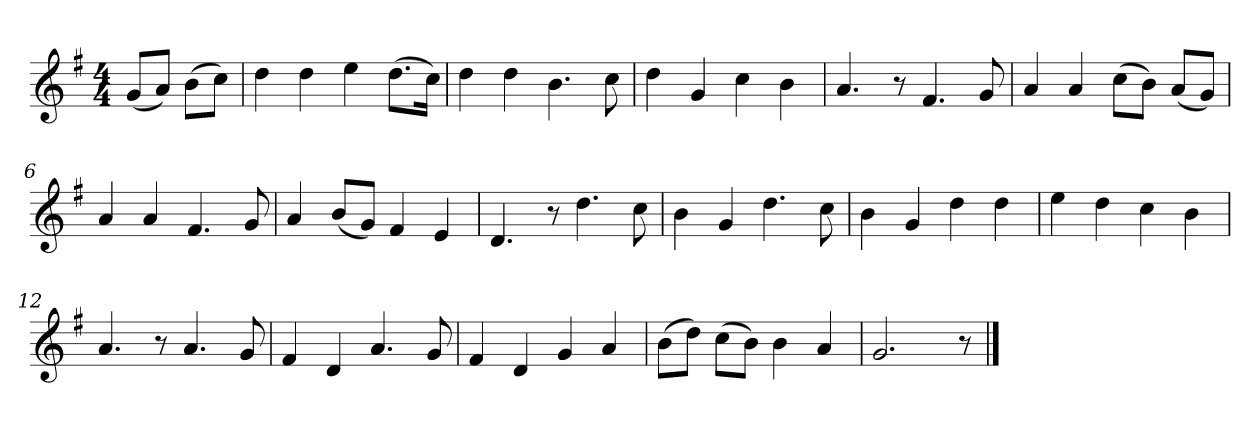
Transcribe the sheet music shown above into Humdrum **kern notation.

**kern
*part1
*staff1
*k[f#]
*M4/4
*MM120
=
(8gL
8aJ)
(8bL
8ccJ)
=1
4dd
4dd
4ee
(8.ddL
16ccJk)
=2
4dd
4dd
4.b
8cc
=3
4dd
4g
4cc
4b
=4
4.a
8r
4.f#
8g
=5
4a
4a
(8ccL
8bJ)
(8aL
8gJ)
=6
4a
4a
4.f#
8g
=7
4a
(8bL
8gJ)
4f#
4e
=8
4.d
8r
4.dd
8cc
=9
4b
4g
4.dd
8cc
=10
4b
4g
4dd
4dd
=11
4ee
4dd
4cc
4b
=12
4.a
8r
4.a
8g
=13
4f#
4d
4.a
8g
=14
4f#
4d
4g
4a
=15
(8bL
8ddJ)
(8ccL
8bJ)
4b
4a
=16
2.g
8r
==
*-
